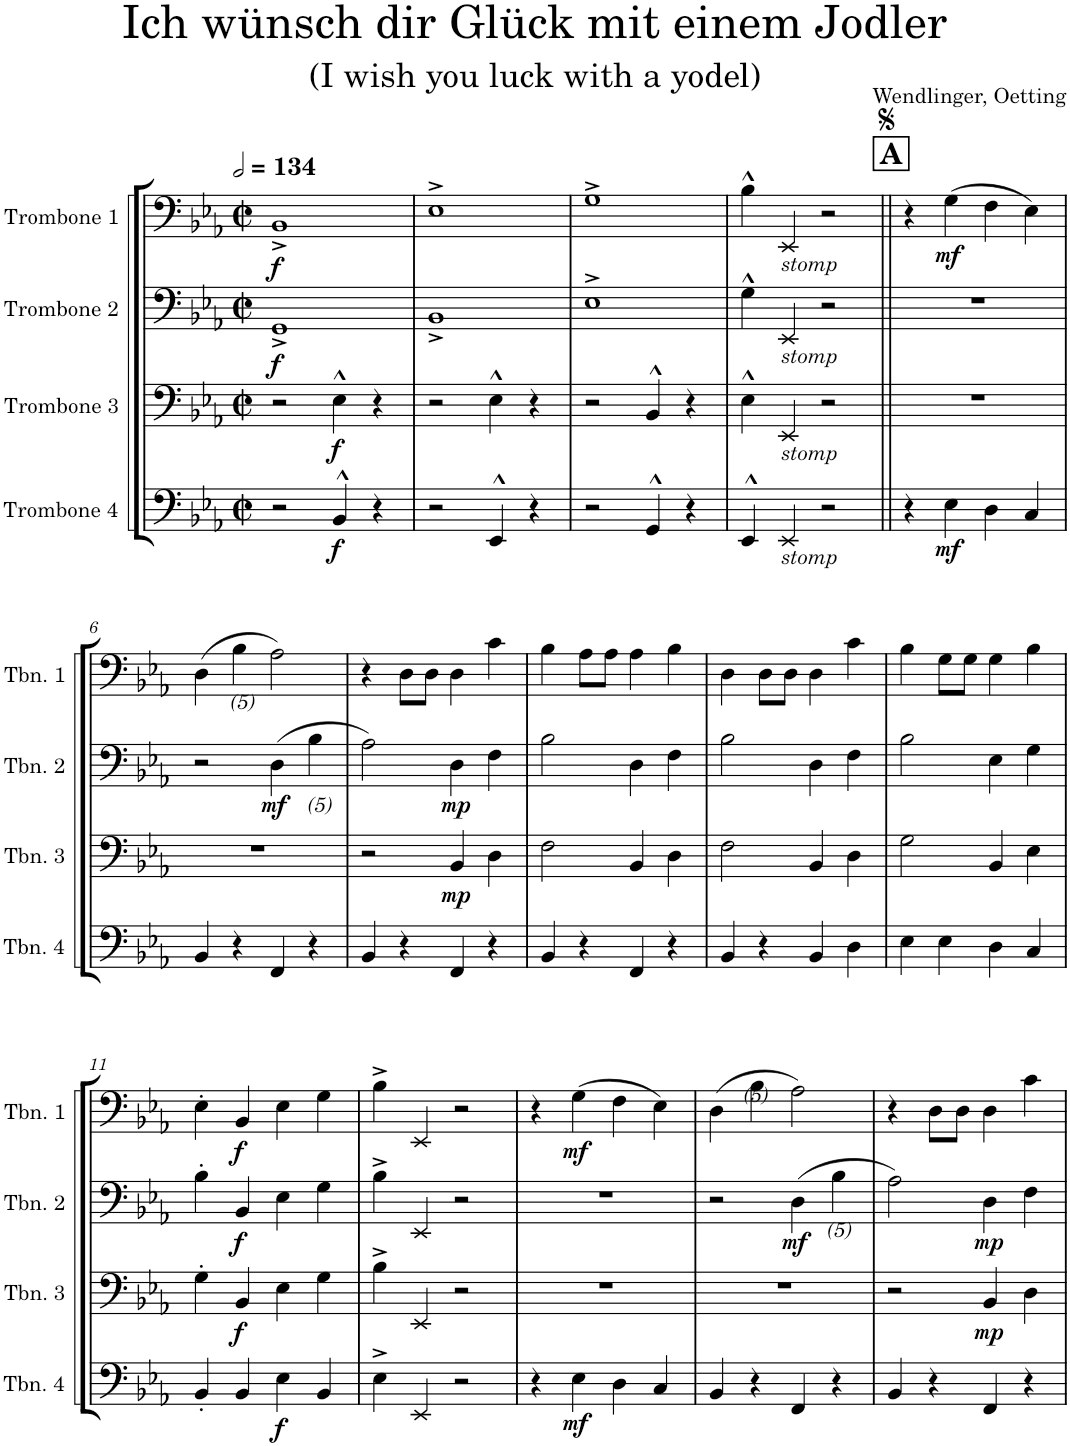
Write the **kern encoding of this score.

**kern	**dynam	**kern	**dynam	**kern	**dynam	**kern	**dynam
*part4	*part4	*part3	*part3	*part2	*part2	*part1	*part1
*staff4	*staff4	*staff3	*staff3	*staff2	*staff2	*staff1	*staff1
*I"Trombone 4	*	*I"Trombone 3	*	*I"Trombone 2	*	*I"Trombone 1	*
*I'Tbn. 4	*	*I'Tbn. 3	*	*I'Tbn. 2	*	*I'Tbn. 1	*
*clefF4	*	*clefF4	*	*clefF4	*	*clefF4	*
*k[b-e-a-]	*	*k[b-e-a-]	*	*k[b-e-a-]	*	*k[b-e-a-]	*
*M2/2	*	*M2/2	*	*M2/2	*	*M2/2	*
*met(c|)	*	*met(c|)	*	*met(c|)	*	*met(c|)	*
*MM268	*	*MM268	*	*MM268	*	*MM268	*
=1	=1	=1	=1	=1	=1	=1	=1
!	!	!	!	!	!LO:DY:b	!	!LO:DY:b
2r	.	2r	.	1GG^	f	1BB-^	f
!	!LO:DY:b	!	!LO:DY:b	!	!	!	!
4BB-^^/	f	4E-^^\	f	.	.	.	.
4r	.	4r	.	.	.	.	.
=2	=2	=2	=2	=2	=2	=2	=2
2r	.	2r	.	1BB-^	.	1E-^	.
4EE-^^/	.	4E-^^\	.	.	.	.	.
4r	.	4r	.	.	.	.	.
=3	=3	=3	=3	=3	=3	=3	=3
2r	.	2r	.	1E-^	.	1G^	.
4GG^^/	.	4BB-^^/	.	.	.	.	.
4r	.	4r	.	.	.	.	.
=4	=4	=4	=4	=4	=4	=4	=4
4EE-^^/	.	4E-^^\	.	4G^^\	.	4B-^^\	.
!	!	!	!	!	!	!LO:TX:b:i:t=stomp	!
!	!	!	!	!LO:TX:b:i:t=stomp	!	!	!
!	!	!LO:TX:b:i:t=stomp	!	!	!	!	!
!LO:TX:b:i:t=stomp	!	!	!	!	!	!	!
4EE-/	.	4EE-/	.	4EE-/	.	4EE-/	.
2r	.	2r	.	2r	.	2r	.
!!LO:REH:place=s1:a:B:cj:fs=14:t=A
=5||	=5||	=5||	=5||	=5||	=5||	=5||	=5||
4r	.	1r	.	1r	.	4r	.
!	!LO:DY:b	!	!	!	!	!	!LO:DY:b
4E-\	mf	.	.	.	.	(4G\	mf
4D\	.	.	.	.	.	4F\	.
4C/	.	.	.	.	.	4E-\)	.
!!LO:LB:g=z
=6	=6	=6	=6	=6	=6	=6	=6
4BB-/	.	1r	.	2r	.	(4D\	.
!	!	!	!	!	!	!LO:TX:b:i:t=(5)	!
4r	.	.	.	.	.	4B-\	.
!	!	!	!	!	!LO:DY:b	!	!
4FF/	.	.	.	(4D\	mf	2A-\)	.
!	!	!	!	!LO:TX:b:i:t=(5)	!	!	!
4r	.	.	.	4B-\	.	.	.
=7	=7	=7	=7	=7	=7	=7	=7
4BB-/	.	2r	.	2A-\)	.	4r	.
4r	.	.	.	.	.	8D\L	.
.	.	.	.	.	.	8D\J	.
!	!	!	!LO:DY:b	!	!LO:DY:b	!	!
4FF/	.	4BB-/	mp	4D\	mp	4D\	.
4r	.	4D\	.	4F\	.	4c\	.
=8	=8	=8	=8	=8	=8	=8	=8
4BB-/	.	2F\	.	2B-\	.	4B-\	.
4r	.	.	.	.	.	8A-\L	.
.	.	.	.	.	.	8A-\J	.
4FF/	.	4BB-/	.	4D\	.	4A-\	.
4r	.	4D\	.	4F\	.	4B-\	.
=9	=9	=9	=9	=9	=9	=9	=9
4BB-/	.	2F\	.	2B-\	.	4D\	.
4r	.	.	.	.	.	8D\L	.
.	.	.	.	.	.	8D\J	.
4BB-/	.	4BB-/	.	4D\	.	4D\	.
4D\	.	4D\	.	4F\	.	4c\	.
=10	=10	=10	=10	=10	=10	=10	=10
4E-\	.	2G\	.	2B-\	.	4B-\	.
4E-\	.	.	.	.	.	8G\L	.
.	.	.	.	.	.	8G\J	.
4D\	.	4BB-/	.	4E-\	.	4G\	.
4C/	.	4E-\	.	4G\	.	4B-\	.
!!LO:LB:g=z
=11	=11	=11	=11	=11	=11	=11	=11
4BB-'/	.	4G'\	.	4B-'\	.	4E-'\	.
!	!	!	!LO:DY:b	!	!LO:DY:b	!	!LO:DY:b
4BB-/	.	4BB-/	f	4BB-/	f	4BB-/	f
!	!LO:DY:b	!	!	!	!	!	!
4E-\	f	4E-\	.	4E-\	.	4E-\	.
4BB-/	.	4G\	.	4G\	.	4G\	.
=12	=12	=12	=12	=12	=12	=12	=12
4E-^\	.	4B-^\	.	4B-^\	.	4B-^\	.
4EE-/	.	4EE-/	.	4EE-/	.	4EE-/	.
2r	.	2r	.	2r	.	2r	.
=13	=13	=13	=13	=13	=13	=13	=13
4r	.	1r	.	1r	.	4r	.
!	!LO:DY:b	!	!	!	!	!	!LO:DY:b
4E-\	mf	.	.	.	.	(4G\	mf
4D\	.	.	.	.	.	4F\	.
4C/	.	.	.	.	.	4E-\)	.
=14	=14	=14	=14	=14	=14	=14	=14
4BB-/	.	1r	.	2r	.	(4D\	.
!	!	!	!	!	!	!LO:TX:b:i:t=(5)	!
4r	.	.	.	.	.	4B-\	.
!	!	!	!	!	!LO:DY:b	!	!
4FF/	.	.	.	(4D\	mf	2A-\)	.
!	!	!	!	!LO:TX:b:i:t=(5)	!	!	!
4r	.	.	.	4B-\	.	.	.
=15	=15	=15	=15	=15	=15	=15	=15
4BB-/	.	2r	.	2A-\)	.	4r	.
4r	.	.	.	.	.	8D\L	.
.	.	.	.	.	.	8D\J	.
!	!	!	!LO:DY:b	!	!LO:DY:b	!	!
4FF/	.	4BB-/	mp	4D\	mp	4D\	.
4r	.	4D\	.	4F\	.	4c\	.
=	=	=	=	=	=	=	=
*-	*-	*-	*-	*-	*-	*-	*-
